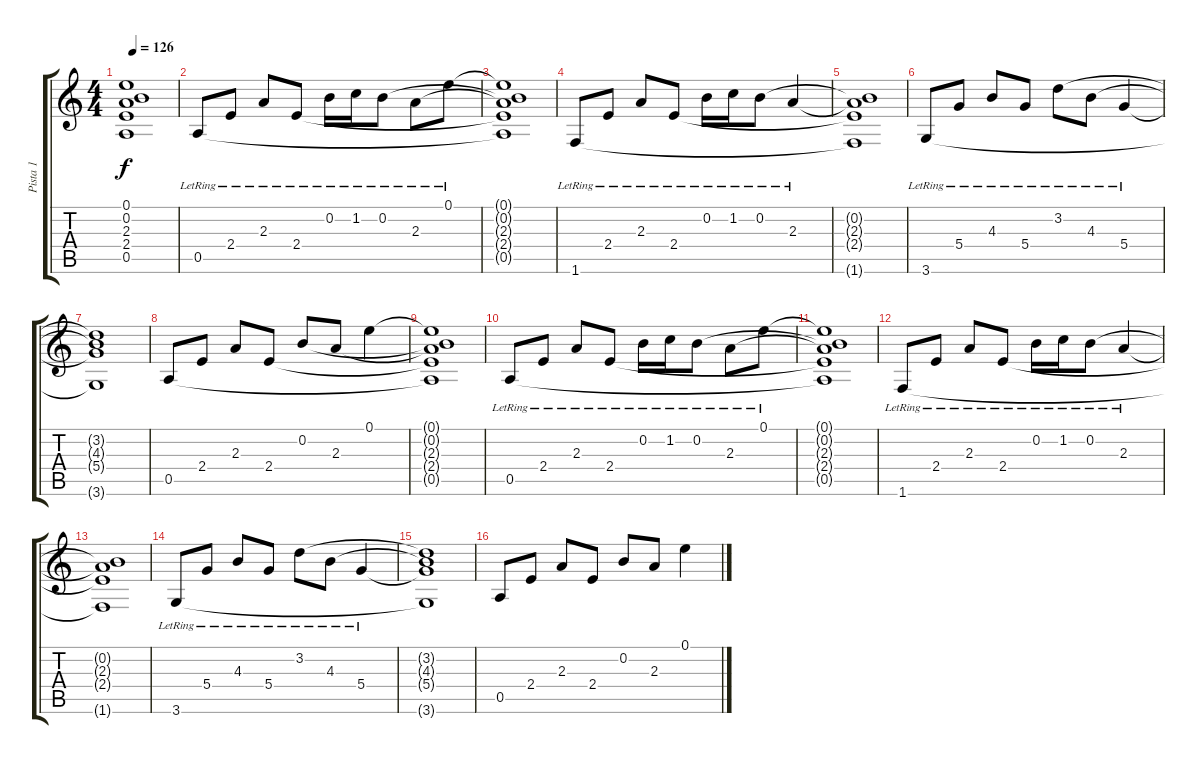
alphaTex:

\track ("Pista 1" "Pista 1") {instrument electricguitarclean}
\staff {score tabs}
\tuning (E4 B3 G3 D3 A2 E2) {hide}
\ts (4 4)
\tempo 126
\clef g2
\ks c
(0.1{t} 0.2{t} 2.3{t} 2.4{t} 0.5{t}).1{dy f} |
0.5{lr}.8 2.4{lr}.8 2.3{lr}.8 2.4{lr}.8 0.2{lr}.16 1.2{lr}.16 0.2{lr}.8 2.3{lr}.8 0.1{lr}.8 |
(0.1{t} 0.2{t} 2.3{t} 2.4{t} 0.5{t}).1 |
1.6{lr}.8 2.4{lr}.8 2.3{lr}.8 2.4{lr}.8 0.2{lr}.16 1.2{lr}.16 0.2{lr}.8 2.3{lr}.4 |
(0.2{t} 2.3{t} 2.4{t} 1.6{t}).1 |
3.6{lr}.8 5.4{lr}.8 4.3{lr}.8 5.4{lr}.8 3.2{lr}.8 4.3{lr}.8 5.4{lr}.4 |
(3.2{t} 4.3{t} 5.4{t} 3.6{t}).1 |
0.5.8 2.4.8 2.3.8 2.4.8 0.2.8 2.3.8 0.1.4 |
(0.1{t} 0.2{t} 2.3{t} 2.4{t} 0.5{t}).1 |
0.5{lr}.8 2.4{lr}.8 2.3{lr}.8 2.4{lr}.8 0.2{lr}.16 1.2{lr}.16 0.2{lr}.8 2.3{lr}.8 0.1{lr}.8 |
(0.1{t} 0.2{t} 2.3{t} 2.4{t} 0.5{t}).1 |
1.6{lr}.8 2.4{lr}.8 2.3{lr}.8 2.4{lr}.8 0.2{lr}.16 1.2{lr}.16 0.2{lr}.8 2.3{lr}.4 |
(0.2{t} 2.3{t} 2.4{t} 1.6{t}).1 |
3.6{lr}.8 5.4{lr}.8 4.3{lr}.8 5.4{lr}.8 3.2{lr}.8 4.3{lr}.8 5.4{lr}.4 |
(3.2{t} 4.3{t} 5.4{t} 3.6{t}).1 |
0.5.8 2.4.8 2.3.8 2.4.8 0.2.8 2.3.8 0.1.4
